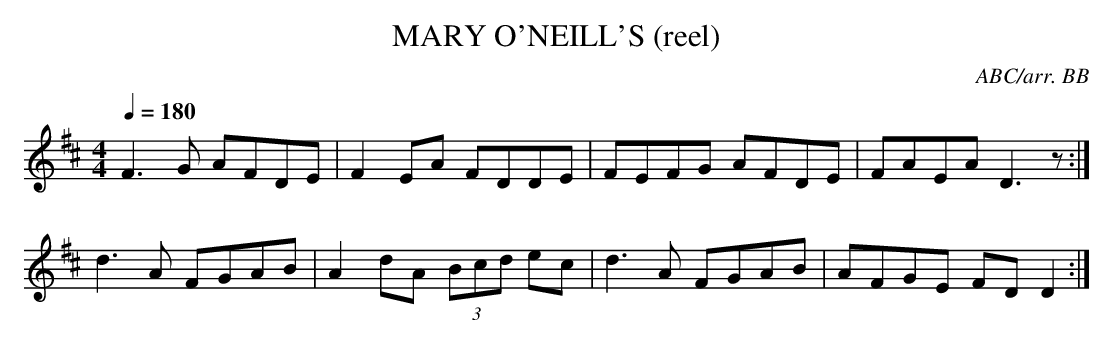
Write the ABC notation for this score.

X:1
T:MARY O'NEILL'S (reel)
C:ABC/arr. BB
Q:1/4=180
M:4/4
L:1/8
K:D
F3G AFDE|F2 EA FDDE|FEFG AFDE|FAEA D3 z:|
d3A FGAB|A2 dA (3Bcd ec|d3A FGAB|AFGE FD D2:|
